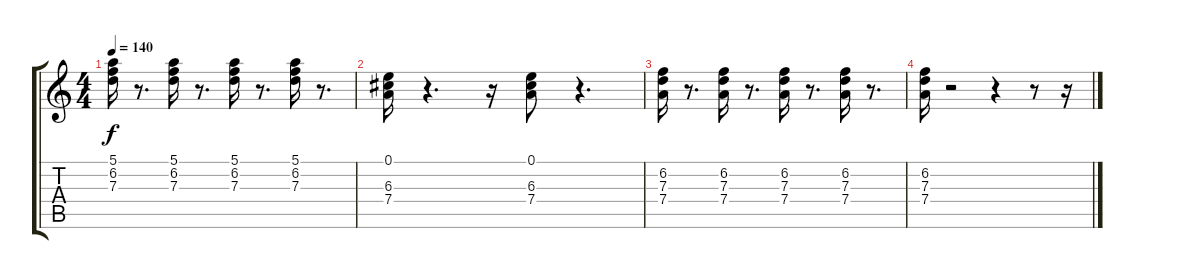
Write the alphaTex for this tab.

\track "" {instrument acousticguitarsteel}
\staff {score tabs}
\tuning (E4 B3 G3 D3 A2 E2) {hide}
\ts (4 4)
\tempo 140
\clef g2
\ks c
(5.1 6.2 7.3).16{dy f} r.8{d} (5.1 6.2 7.3).16 r.8{d} (5.1 6.2 7.3).16 r.8{d} (5.1 6.2 7.3).16 r.8{d} |
(0.1 6.3 7.4).16 r.4{d} r.16 (0.1 6.3 7.4).8 r.4{d} |
(6.2 7.3 7.4).16 r.8{d} (6.2 7.3 7.4).16 r.8{d} (6.2 7.3 7.4).16 r.8{d} (6.2 7.3 7.4).16 r.8{d} |
(6.2 7.3 7.4).16 r.2 r.4 r.8 r.16
